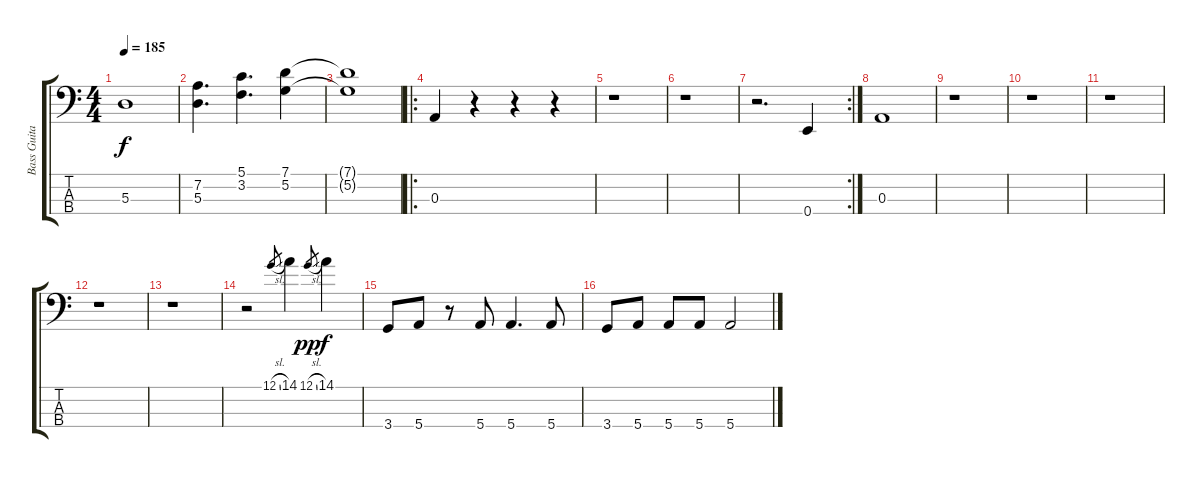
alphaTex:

\track ("Bass Guitar" "Bass Guita") {instrument electricbassfinger}
\staff {score tabs}
\tuning (G2 D2 A1 E1) {hide}
\ts (4 4)
\tempo 185
\clef f4
\ks c
5.3{t}.1{dy f} |
(7.2 5.3).4{d} (5.1 3.2).4{d} (7.1 5.2).4 |
(7.1{t} 5.2{t}).1 |
\ro
0.3.4 r.4 r.4 r.4 |
r.1 |
r.1 |
\rc 2
r.2{d} 0.4.4 |
0.3.1 |
r.1 |
r.1 |
r.1 |
r.1 |
r.1 |
r.2 12.1{sl}.8{gr} 14.1.4 12.1{sl}.8{gr dy pp} 14.1.4{dy f} |
3.4.8 5.4.8 r.8 5.4.8 5.4.4{d} 5.4.8 |
3.4.8 5.4.8 5.4.8 5.4.8 5.4.2
